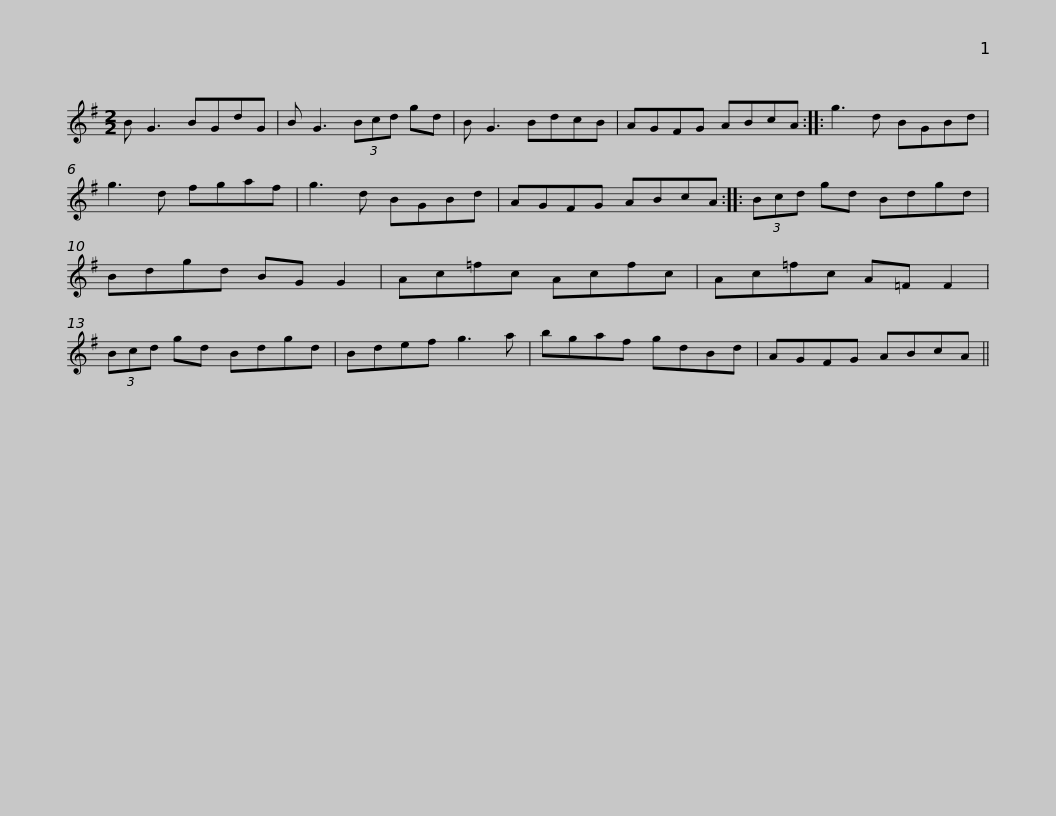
X:1
L:1/8
M:2/2
I:linebreak $
K:G
V:1 treble
V:1
 B G3 BGdG | B G3 (3Bcd gd | B G3 BdcB | AGFG ABcA :: g3 d BGBd | %5
 g3 d fgaf |$ g3 d BGBd | AGFG ABcA :: (3Bcd gd Bdgd | Bdgd BG G2 | %10
 Ac=fc Acfc |$ Ac=fc A=F F2 | (3Bcd gd Bdgd | Bdef g3 a | bgaf gdBd | %15
 AGFG ABcA || %16
